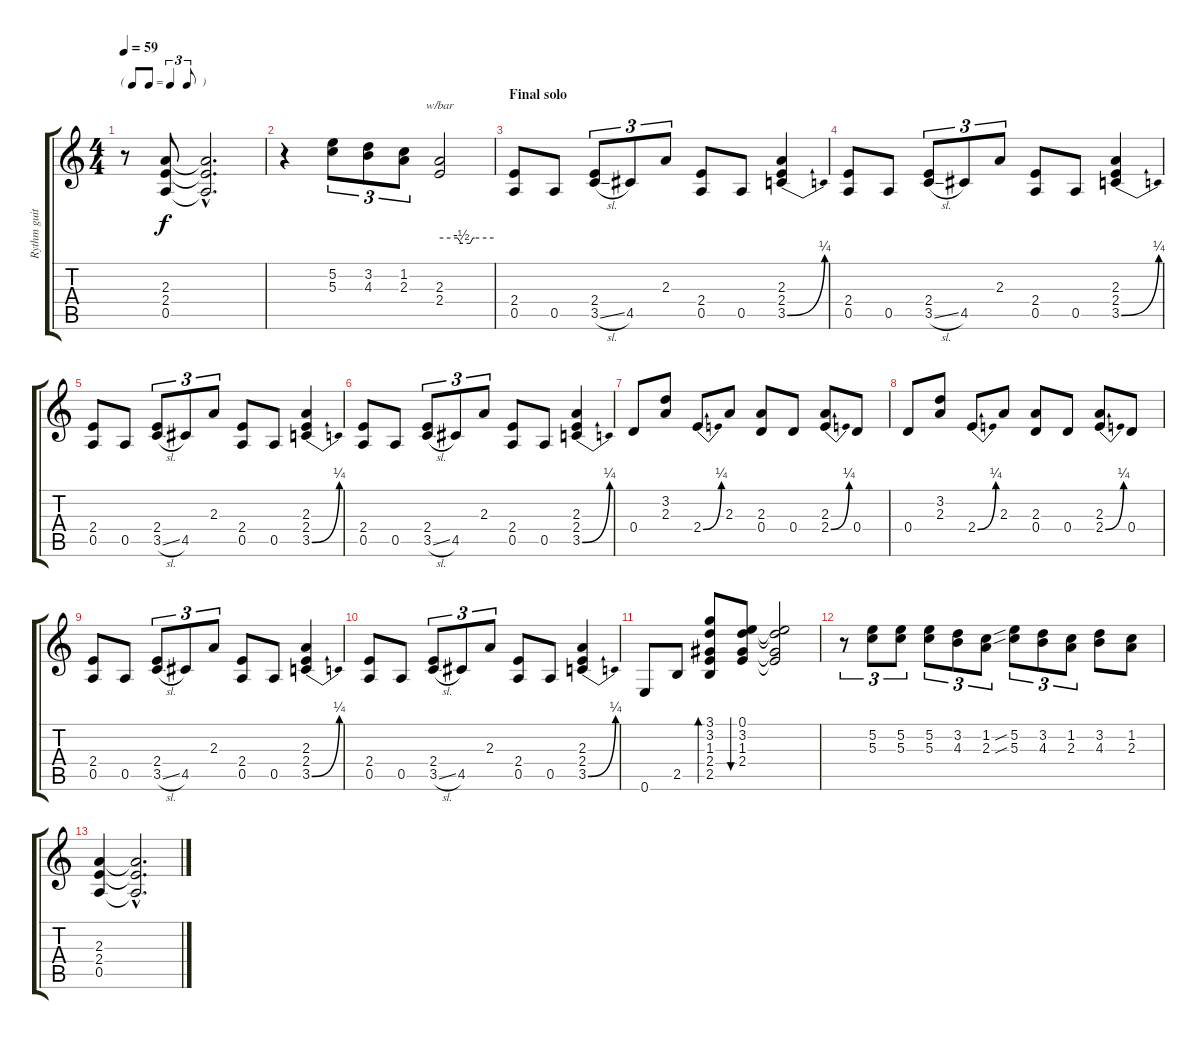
\track ("Rythm guitar (Master)" "Rythm guit") {instrument electricguitarclean}
\staff {score tabs}
\tuning (E4 B3 G3 D3 A2 E2) {hide}
\ts (4 4)
\tf triplet8th
\tempo 59
\clef g2
\ks c
r.8{dy f} (2.3 2.4 0.5).8 (2.3{hac t} 2.4{hac t} 0.5{hac t}).2{d} |
r.4 (5.2 5.3).8{tu (3 2)} (3.2 4.3).8{tu (3 2)} (1.2 2.3).8{tu (3 2)} (2.3 2.4).2{tbe (custom default 0 0 20 0 24 -2 34 -2 37 0 39 0 60 0)} |
\section ("" "Final solo")
(2.4 0.5).8{volume 8} 0.5.8 (2.4 3.5{sl}).8{tu (3 2)} 4.5.8{tu (3 2)} 2.3.8{tu (3 2)} (2.4 0.5).8 0.5.8 (2.3 2.4 3.5{be (bend 0 0 60 1)}).4 |
(2.4 0.5).8 0.5.8 (2.4 3.5{sl}).8{tu (3 2)} 4.5.8{tu (3 2)} 2.3.8{tu (3 2)} (2.4 0.5).8 0.5.8 (2.3 2.4 3.5{be (bend 0 0 60 1)}).4 |
(2.4 0.5).8 0.5.8 (2.4 3.5{sl}).8{tu (3 2)} 4.5.8{tu (3 2)} 2.3.8{tu (3 2)} (2.4 0.5).8 0.5.8 (2.3 2.4 3.5{be (bend 0 0 60 1)}).4 |
(2.4 0.5).8 0.5.8 (2.4 3.5{sl}).8{tu (3 2)} 4.5.8{tu (3 2)} 2.3.8{tu (3 2)} (2.4 0.5).8 0.5.8 (2.3 2.4 3.5{be (bend 0 0 60 1)}).4 |
0.4.8 (3.2 2.3).8 2.4{be (bend 0 0 60 1)}.8 2.3.8 (2.3 0.4).8 0.4.8 (2.3 2.4{be (bend 0 0 60 1)}).8 0.4.8 |
0.4.8 (3.2 2.3).8 2.4{be (bend 0 0 60 1)}.8 2.3.8 (2.3 0.4).8 0.4.8 (2.3 2.4{be (bend 0 0 60 1)}).8 0.4.8 |
(2.4 0.5).8 0.5.8 (2.4 3.5{sl}).8{tu (3 2)} 4.5.8{tu (3 2)} 2.3.8{tu (3 2)} (2.4 0.5).8 0.5.8 (2.3 2.4 3.5{be (bend 0 0 60 1)}).4 |
(2.4 0.5).8 0.5.8 (2.4 3.5{sl}).8{tu (3 2)} 4.5.8{tu (3 2)} 2.3.8{tu (3 2)} (2.4 0.5).8 0.5.8 (2.3 2.4 3.5{be (bend 0 0 60 1)}).4 |
0.6.8 2.5.8 (3.1 3.2 1.3 2.4 2.5).8{bd 60} (0.1 3.2 1.3 2.4).8{bu 30} (0.1{t} 3.2{t} 1.3{t} 2.4{t}).2 |
r.8{tu (3 2)} (5.2 5.3).8{tu (3 2)} (5.2 5.3).8{tu (3 2)} (5.2 5.3).8{tu (3 2)} (3.2 4.3).8{tu (3 2)} (1.2 2.3).8{tu (3 2)} (5.2{sib} 5.3{sib}).8{tu (3 2)} (3.2 4.3).8{tu (3 2)} (1.2 2.3).8{tu (3 2)} (3.2 4.3).8 (1.2 2.3).8 |
(2.3 2.4 0.5).4 (2.3{hac t} 2.4{hac t} 0.5{hac t}).2{d}
